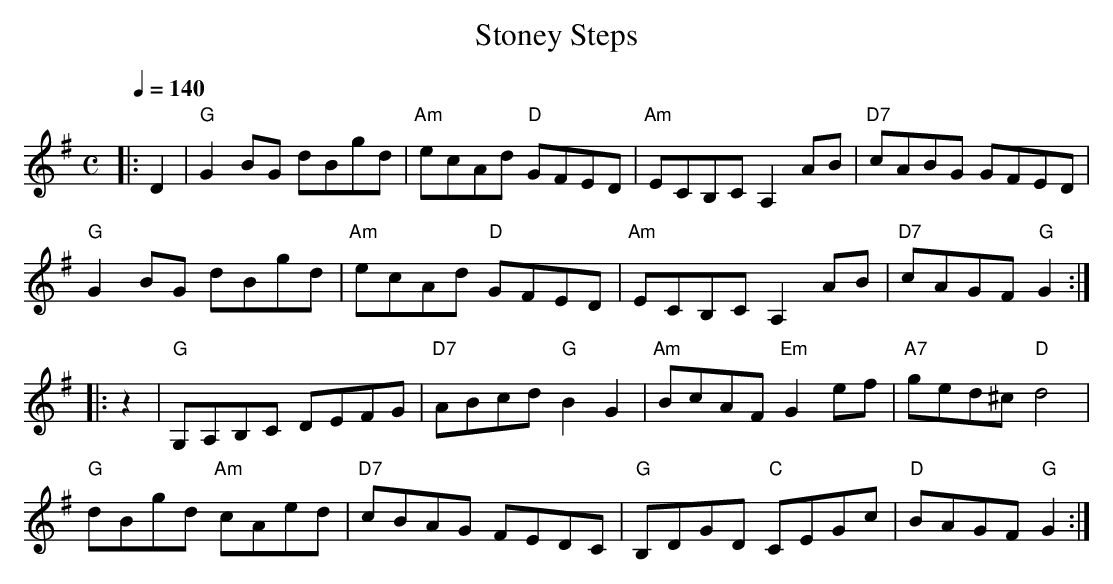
X:1
T:Stoney Steps
M:C
Q:1/4=140
L:1/8
K:G
|: D2 | "G"G2 BG dBgd | "Am"ecAd "D"GFED | "Am" ECB,C A,2 AB | "D7"cABG GFED |
"G" G2 BG dBgd | "Am"ecAd "D"GFED | "Am"ECB,C A,2 AB | "D7"cAGF "G"G2 :|
|: z2 | "G"G,A,B,C DEFG | "D7"ABcd "G"B2 G2 | "Am"BcAF "Em"G2 ef | "A7"ged^c "D" d4 |
"G"dBgd "Am"cAed | "D7"cBAG FEDC | "G"B,DGD "C"CEGc | "D"BAGF "G"G2 :|
